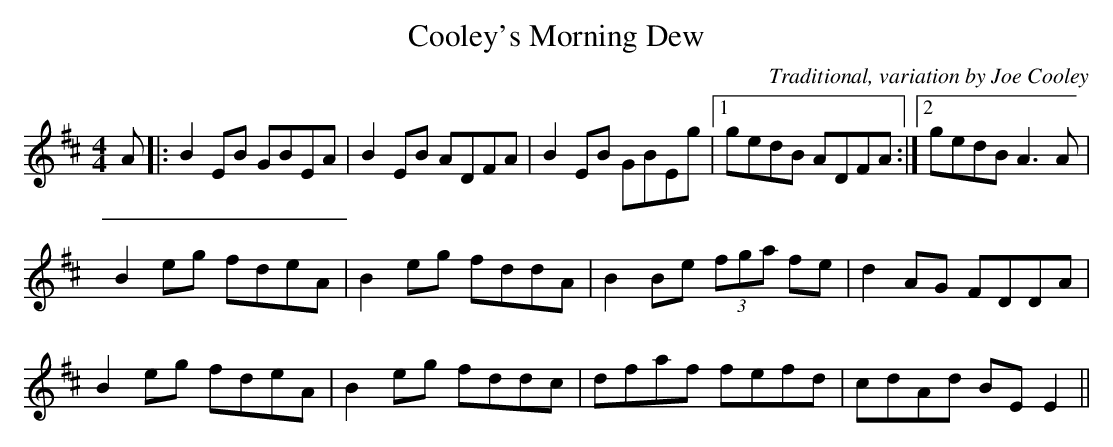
X:1
T:Cooley's Morning Dew
M:4/4
L:1/8
C:Traditional, variation by Joe Cooley
K:D
A|:B2EB GBEA |B2EB ADFA|B2EB GBEg|1 gedB ADFA:|2 gedB A3 A|
B2eg fdeA|B2eg fddA|B2Be (3fga fe|d2AG FDDA|
B2eg fdeA|B2eg fddc|dfaf fefd|cdAd BEE2||
